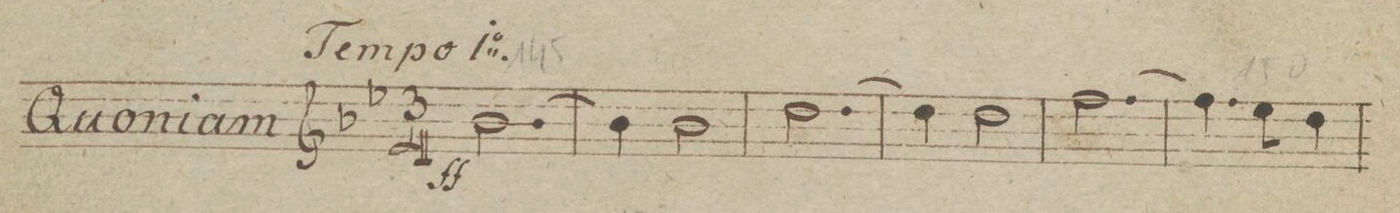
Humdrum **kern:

**kern	**dynam
*I"Oboe Primo.	*
*clefG2	*
*k[b-e-]	*
*met(c)	*
*M3/4	*
[2.b-\	ff
=146	=146
4b-\]	.
2b-\	.
=147	=147
[2.dd\	.
=148	=148
4dd\]	.
2dd\	.
=149	=149
[2.ff\	.
=150	=150
4.ff\]	.
8ee-\	.
4dd\	.
=151	=151
*-	*-
